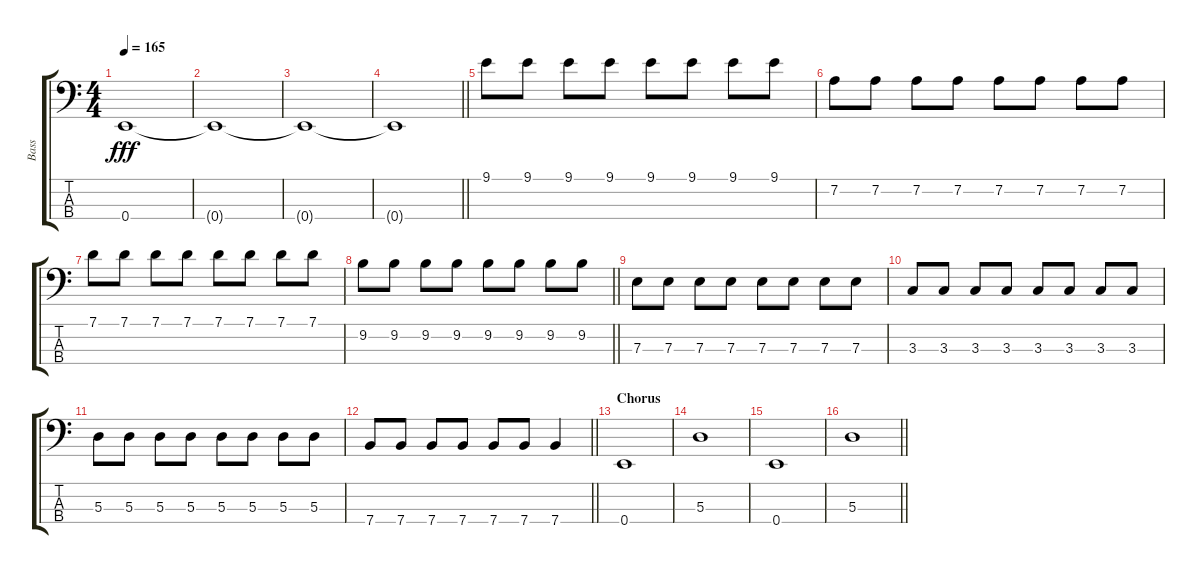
\track ("Bass" "Bass") {instrument electricbasspick}
\staff {score tabs}
\tuning (G2 D2 A1 E1) {hide}
\ts (4 4)
\tempo 165
\clef f4
\ks c
0.4{t}.1{dy fff} |
0.4{t}.1 |
0.4{t}.1 |
\barLineRight lightlight
0.4{t}.1 |
9.1.8 9.1.8 9.1.8 9.1.8 9.1.8 9.1.8 9.1.8 9.1.8 |
7.2.8 7.2.8 7.2.8 7.2.8 7.2.8 7.2.8 7.2.8 7.2.8 |
7.1.8 7.1.8 7.1.8 7.1.8 7.1.8 7.1.8 7.1.8 7.1.8 |
\barLineRight lightlight
9.2.8 9.2.8 9.2.8 9.2.8 9.2.8 9.2.8 9.2.8 9.2.8 |
7.3.8 7.3.8 7.3.8 7.3.8 7.3.8 7.3.8 7.3.8 7.3.8 |
3.3.8 3.3.8 3.3.8 3.3.8 3.3.8 3.3.8 3.3.8 3.3.8 |
5.3.8 5.3.8 5.3.8 5.3.8 5.3.8 5.3.8 5.3.8 5.3.8 |
\barLineRight lightlight
7.4.8 7.4.8 7.4.8 7.4.8 7.4.8 7.4.8 7.4.4 |
\section ("" "Chorus")
0.4.1 |
5.3.1 |
0.4.1 |
\barLineRight lightlight
5.3.1
